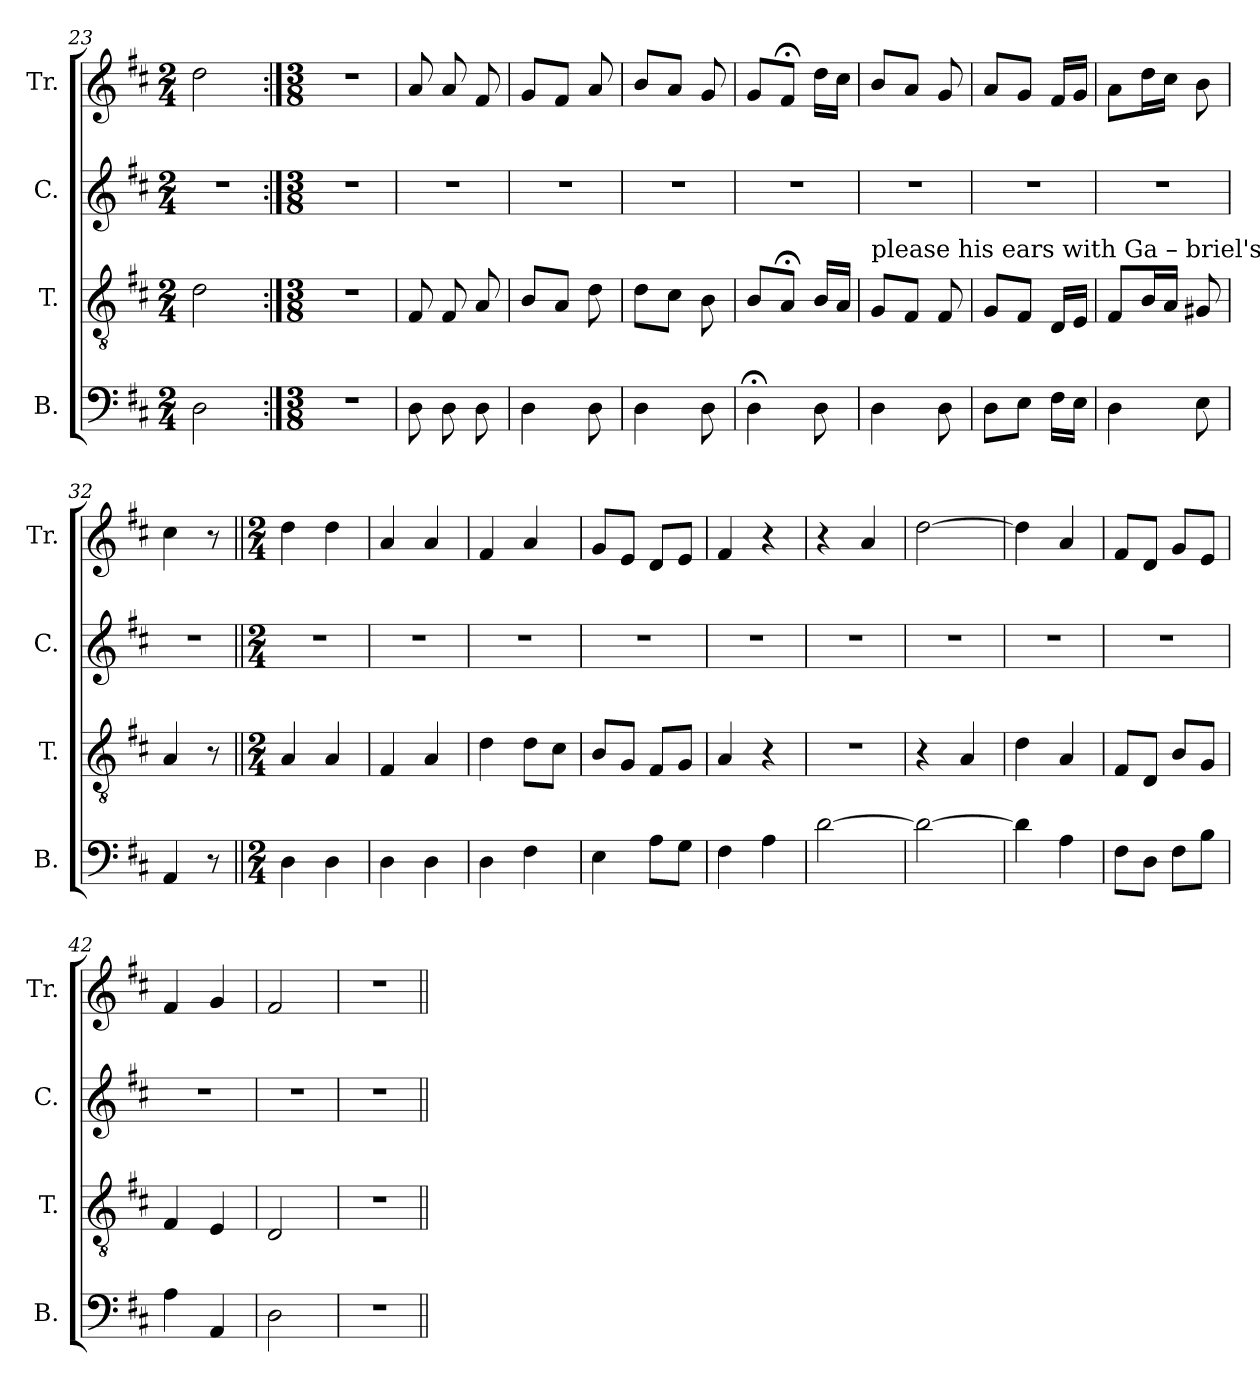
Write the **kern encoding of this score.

**kern	**kern	**kern	**kern
*part4	*part3	*part2	*part1
*staff4	*staff3	*staff2	*staff1
*I"B.	*I"T.	*I"C.	*I"Tr.
*I'B.	*I'T.	*I'C.	*I'Tr.
*clefF4	*clefGv2	*clefG2	*clefG2
*k[f#c#]	*k[f#c#]	*k[f#c#]	*k[f#c#]
*M2/4	*M2/4	*M2/4	*M2/4
=23	=23	=23	=23
2D\	2d\	2r	2dd\
=24:|!	=24:|!	=24:|!	=24:|!
*M3/8	*M3/8	*M3/8	*M3/8
*	*	*	*MM70
4.r	4.r	4.r	4.r
=25	=25	=25	=25
8D\	8F#/	4.r	8a/
8D\	8F#/	.	8a/
8D\	8A/	.	8f#/
=26	=26	=26	=26
4D\	8B/L	4.r	8g/L
.	8A/J	.	8f#/J
8D\	8d\	.	8a/
=27	=27	=27	=27
4D\	8d\L	4.r	8b/L
.	8c#\J	.	8a/J
8D\	8B\	.	8g/
=28	=28	=28	=28
4D;<\	8B/L	4.r	8g/L
.	8A;</J	.	8f#;</J
8D\	16B/LL	.	16dd\LL
.	16A/JJ	.	16cc#\JJ
=29	=29	=29	=29
!	!LO:TX:a:t=please his  ears  with   Ga   –  briel's  songs;          But the heav'nly Ma–jes – ty comes  down,          And bows     to    hear – ken to our tongues.	!	!
4D\	8G/L	4.r	8b/L
.	8F#/J	.	8a/J
8D\	8F#/	.	8g/
=30	=30	=30	=30
8D\L	8G/L	4.r	8a/L
8E\J	8F#/J	.	8g/J
16F#\LL	16D/LL	.	16f#/LL
16E\JJ	16E/JJ	.	16g/JJ
=31	=31	=31	=31
4D\	8F#/L	4.r	8a\L
.	16B/L	.	16dd\L
.	16A/JJ	.	16cc#\JJ
8E\	8G#X/	.	8b\
=32	=32	=32	=32
4AA/	4A/	4.r	4cc#\
8r	8r	.	8r
=33||	=33||	=33||	=33||
*M2/4	*M2/4	*M2/4	*M2/4
*	*	*	*MM90
4D\	4A/	2r	4dd\
4D\	4A/	.	4dd\
=34	=34	=34	=34
4D\	4F#/	2r	4a/
4D\	4A/	.	4a/
=35	=35	=35	=35
4D\	4d\	2r	4f#/
4F#\	8d\L	.	4a/
.	8c#\J	.	.
=36	=36	=36	=36
4E\	8B/L	2r	8g/L
.	8G/J	.	8e/J
8A\L	8F#/L	.	8d/L
8G\J	8G/J	.	8e/J
=37	=37	=37	=37
4F#\	4A/	2r	4f#/
4A\	4r	.	4r
=38	=38	=38	=38
[2d\	2r	2r	4r
.	.	.	4a/
=39	=39	=39	=39
2d\_	4r	2r	[2dd\
.	4A/	.	.
=40	=40	=40	=40
4d\]	4d\	2r	4dd\]
4A\	4A/	.	4a/
=41	=41	=41	=41
8F#\L	8F#/L	2r	8f#/L
8D\J	8D/J	.	8d/J
8F#\L	8B/L	.	8g/L
8B\J	8G/J	.	8e/J
=42	=42	=42	=42
4A\	4F#/	2r	4f#/
4AA/	4E/	.	4g/
=43	=43	=43	=43
2D\	2D/	2r	2f#/
=44	=44	=44	=44
2r	2r	2r	2r
=||	=||	=||	=||
*-	*-	*-	*-
